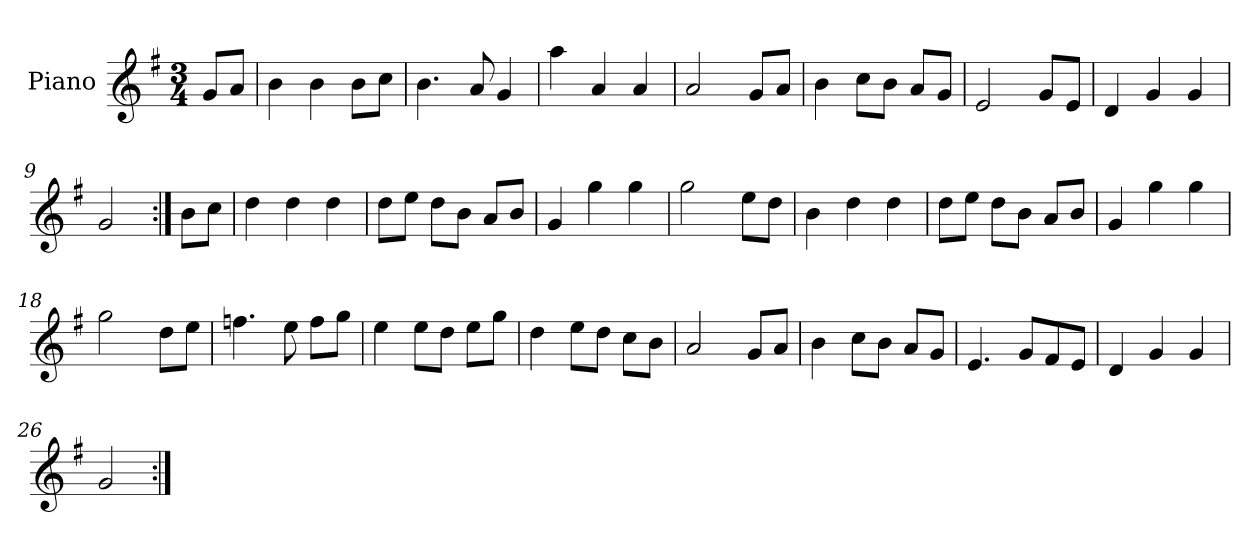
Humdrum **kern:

**kern
*part1
*staff1
*I"Piano
*I'Pno
*clefG2
*k[f#]
*G:
*M3/4
=1
8g/L
8a/J
=2
4b\
4b\
8b\L
8cc\J
=3
4.b\
8a/
4g/
=4
4aa\
4a/
4a/
=5
2a/
8g/L
8a/J
=6
4b\
8cc\L
8b\J
8a/L
8g/J
=7
2e/
8g/L
8e/J
=8
4d/
4g/
4g/
=9
2g/
=10:|!
8b\L
8cc\J
=11
4dd\
4dd\
4dd\
=12
8dd\L
8ee\J
8dd\L
8b\J
8a/L
8b/J
=13
4g/
4gg\
4gg\
=14
2gg\
8ee\L
8dd\J
=15
4b\
4dd\
4dd\
=16
8dd\L
8ee\J
8dd\L
8b\J
8a/L
8b/J
=17
4g/
4gg\
4gg\
=18
2gg\
8dd\L
8ee\J
=19
4.ffn\
8ee\
8ff\L
8gg\J
=20
4ee\
8ee\L
8dd\J
8ee\L
8gg\J
=21
4dd\
8ee\L
8dd\J
8cc\L
8b\J
=22
2a/
8g/L
8a/J
=23
4b\
8cc\L
8b\J
8a/L
8g/J
=24
4.e/
8g/L
8f#/
8e/J
=25
4d/
4g/
4g/
=26
2g/
=:|!
*-
